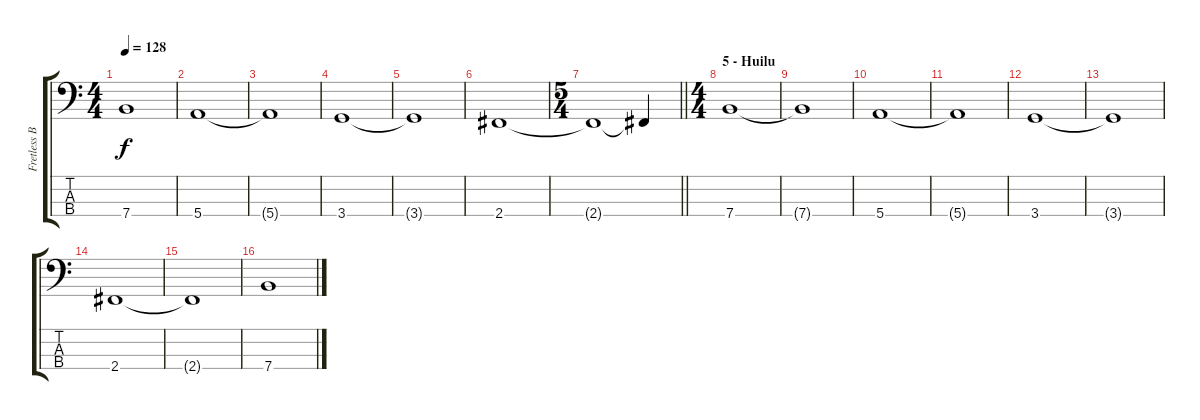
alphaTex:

\track ("Fretless Bass" "Fretless B") {instrument fretlessbass}
\staff {score tabs}
\tuning (G2 D2 A1 E1) {hide}
\ts (4 4)
\tempo 128
\clef f4
\ks c
7.4{t}.1{dy f} |
5.4.1 |
5.4{t}.1 |
3.4.1 |
3.4{t}.1 |
2.4.1 |
\ts (5 4)
\barLineRight lightlight
2.4{t}.1 2.4{t}.4 |
\ts (4 4)
\section ("" "5 - Huilu")
7.4.1 |
7.4{t}.1 |
5.4.1 |
5.4{t}.1 |
3.4.1 |
3.4{t}.1 |
2.4.1 |
2.4{t}.1 |
7.4.1
